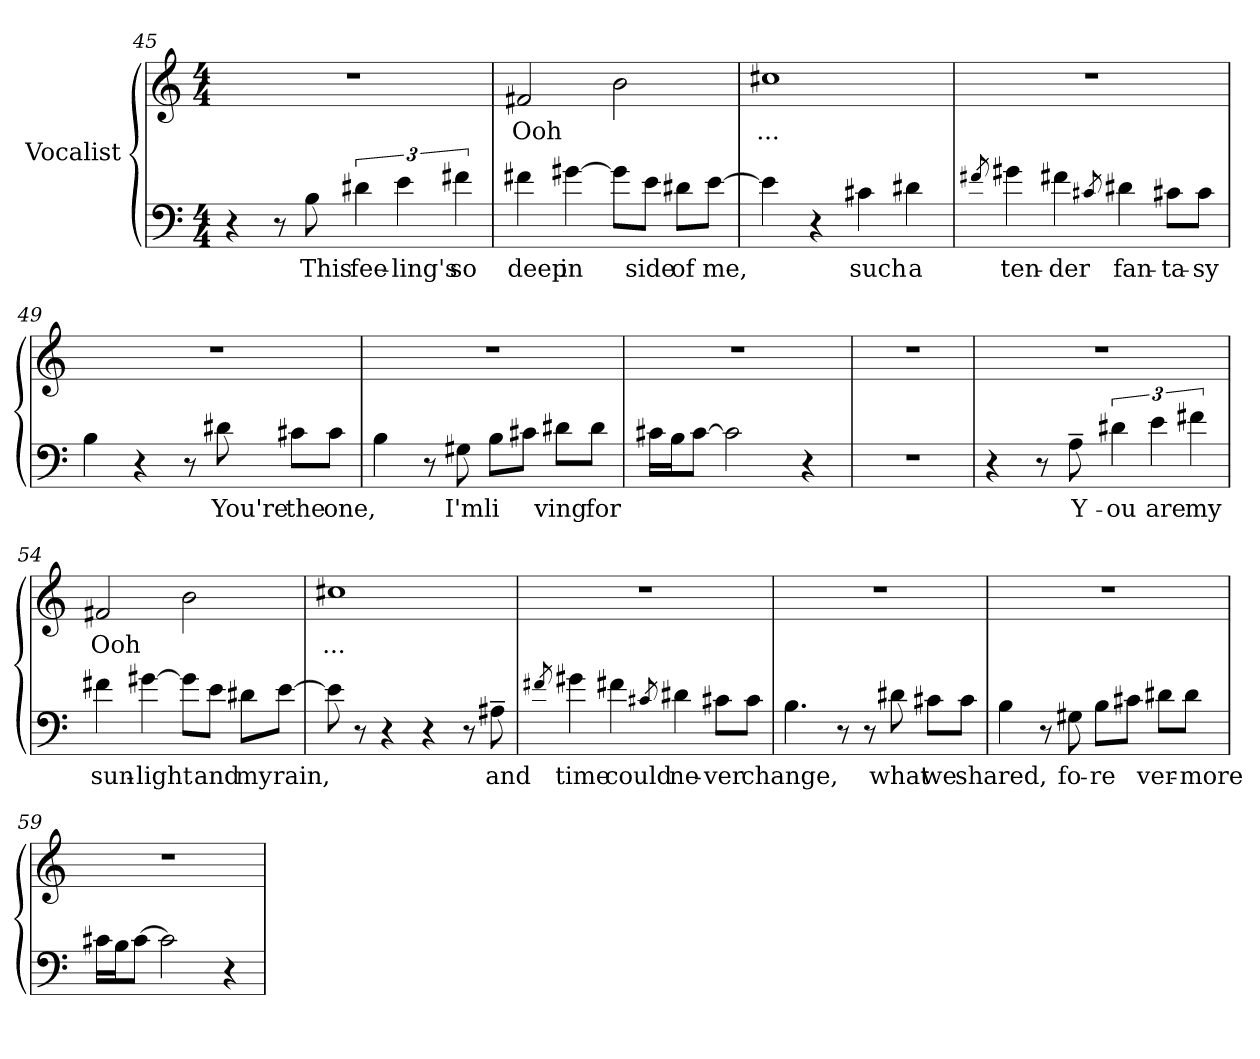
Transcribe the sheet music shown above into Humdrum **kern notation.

**kern	**text	**kern	**text
*part1	*part1	*part1	*part1
*staff2	*staff2	*staff1	*staff1
*I"Vocalist	*	*	*
*clefF4	*	*clefG2	*
*M4/4	*	*M4/4	*
=45	=45	=45	=45
4r	.	1r	.
8r	.	.	.
8B	This	.	.
6d#X	fee-	.	.
6e	-ling's	.	.
6f#X	so	.	.
=46	=46	=46	=46
4f#X	deep	2f#X	Ooh
[4g#X	in	.	.
8g#\L]	_	2b	_
8e\J	side	.	.
8d#X\L	of	.	.
[8e\J	me,	.	.
=47	=47	=47	=47
4e]	_	1cc#X	...
4r	.	.	.
4c#X	such	.	.
4d#X	a	.	.
=48	=48	=48	=48
8qf#X	_	.	.
4g#X	ten-	1r	.
4f#X	-der	.	.
8qc#X	_	.	.
4d#X	fan-	.	.
8c#X\L	-ta-	.	.
8c#\J	-sy	.	.
=49	=49	=49	=49
4B	_	1r	.
4r	.	.	.
8r	.	.	.
8d#X	You're	.	.
8c#X\L	the	.	.
8c#\J	one,	.	.
=50	=50	=50	=50
4B	_	1r	.
8r	.	.	.
8G#X	I'm	.	.
8B\L	li	.	.
8c#X\J	_	.	.
8d#X\L	ving	.	.
8d#\J	for	.	.
=51	=51	=51	=51
16c#X\LL	_	1r	.
16B\J	_	.	.
[8c#\J	_	.	.
2c#]	_	.	.
4r	.	.	.
=52	=52	=52	=52
1r	.	1r	.
=53	=53	=53	=53
4r	.	1r	.
8r	.	.	.
8A~	Y-	.	.
6d#X	-ou	.	.
6e	are	.	.
6f#X	my	.	.
=54	=54	=54	=54
4f#X	sun-	2f#X	Ooh
[4g#X	-light	.	.
8g#\L]	_	2b	_
8e\J	and	.	.
8d#X\L	my	.	.
[8e\J	rain,	.	.
=55	=55	=55	=55
8e]	_	1cc#X	...
8r	.	.	.
4r	.	.	.
4r	.	.	.
8r	.	.	.
8A#X~	and	.	.
=56	=56	=56	=56
8qf#X	_	.	.
4g#X	time	1r	.
4f#X	could	.	.
8qc#X	_	.	.
4d#X	ne-	.	.
8c#X\L	-ver	.	.
8c#\J	change,	.	.
=57	=57	=57	=57
4.B	_	1r	.
8r	.	.	.
8r	.	.	.
8d#X	what	.	.
8c#X\L	we	.	.
8c#\J	shared,	.	.
=58	=58	=58	=58
4B	_	1r	.
8r	.	.	.
8G#X	fo-	.	.
8B\L	-re	.	.
8c#X\J	_	.	.
8d#X\L	ver-	.	.
8d#\J	-more	.	.
=59	=59	=59	=59
16c#X\LL	_	1r	.
16B\J	_	.	.
[8c#\J	_	.	.
2c#]	_	.	.
4r	.	.	.
=	=	=	=
*-	*-	*-	*-
